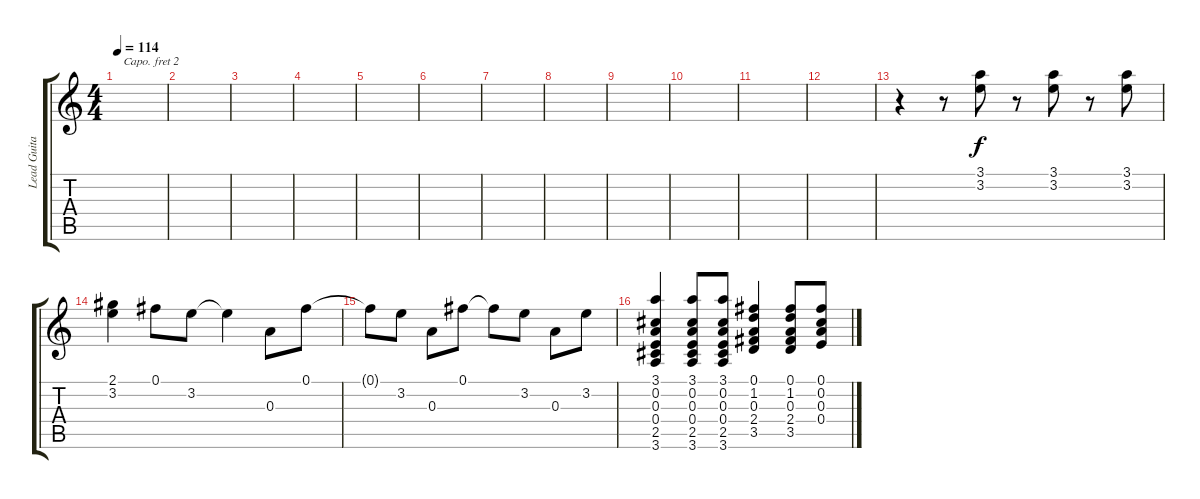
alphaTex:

\track ("Lead Guitar 2" "Lead Guita") {instrument electricguitarclean}
\staff {score tabs}
\capo 2
\tuning (E4 B3 G3 D3 A2 E2) {hide}
\ts (4 4)
\tempo 114
\clef g2
\ks c
|
|
|
|
|
|
|
|
|
|
|
|
r.4 r.8 (3.1 3.2).8 r.8 (3.1 3.2).8 r.8 (3.1 3.2).8 |
(2.1 3.2).4 0.1.8 3.2.8 3.2{t}.4 0.3.8 0.1.8 |
0.1{t}.8 3.2.8 0.3.8 0.1.8 0.1{t}.8 3.2.8 0.3.8 3.2.8 |
(3.1 0.2 0.3 0.4 2.5 3.6).4 (3.1 0.2 0.3 0.4 2.5 3.6).8 (3.1 0.2 0.3 0.4 2.5 3.6).8 (0.1 1.2 0.3 2.4 3.5).4 (0.1 1.2 0.3 2.4 3.5).8 (0.1 0.2 0.3 0.4).8
